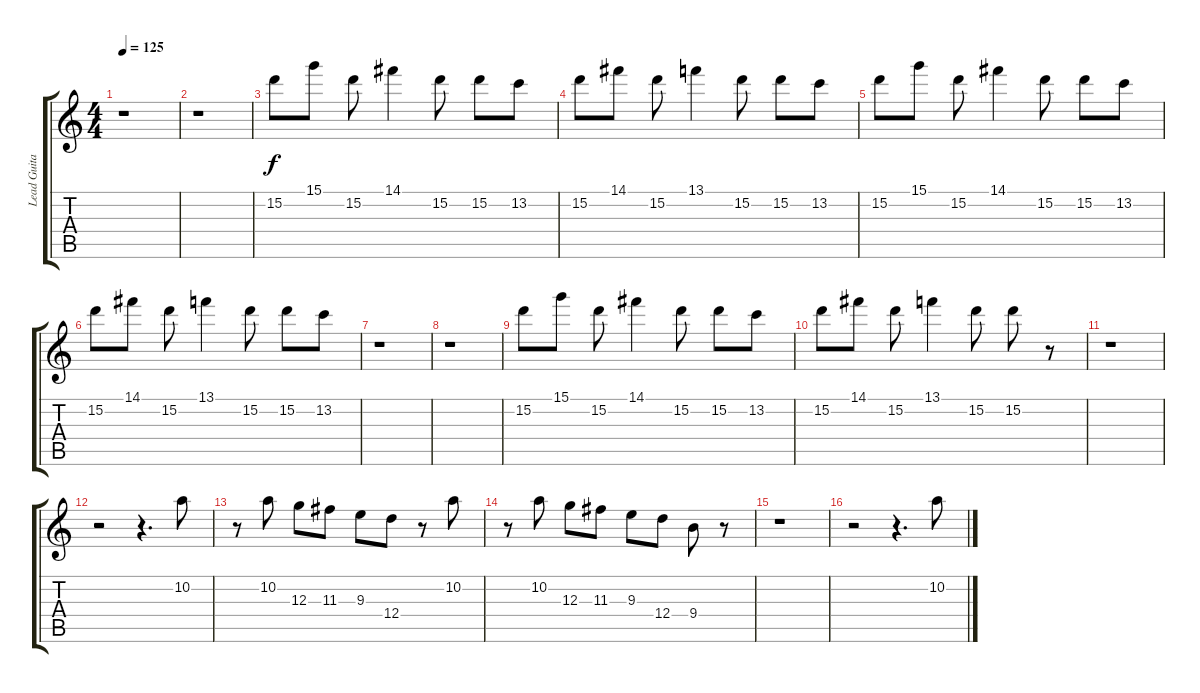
\track ("Lead Guitar" "Lead Guita") {instrument overdrivenguitar}
\staff {score tabs}
\tuning (E4 B3 G3 D3 A2 E2) {hide}
\ts (4 4)
\tempo 125
\clef g2
\ks c
r.1{dy f} |
r.1 |
15.2.8 15.1.8 15.2.8 14.1.4 15.2.8 15.2.8 13.2.8 |
15.2.8 14.1.8 15.2.8 13.1.4 15.2.8 15.2.8 13.2.8 |
15.2.8 15.1.8 15.2.8 14.1.4 15.2.8 15.2.8 13.2.8 |
15.2.8 14.1.8 15.2.8 13.1.4 15.2.8 15.2.8 13.2.8 |
r.1 |
r.1 |
15.2.8 15.1.8 15.2.8 14.1.4 15.2.8 15.2.8 13.2.8 |
15.2.8 14.1.8 15.2.8 13.1.4 15.2.8 15.2.8 r.8 |
r.1 |
r.2 r.4{d} 10.2.8 |
r.8 10.2.8 12.3.8 11.3.8 9.3.8 12.4.8 r.8 10.2.8 |
r.8 10.2.8 12.3.8 11.3.8 9.3.8 12.4.8 9.4.8 r.8 |
r.1 |
r.2 r.4{d} 10.2.8
